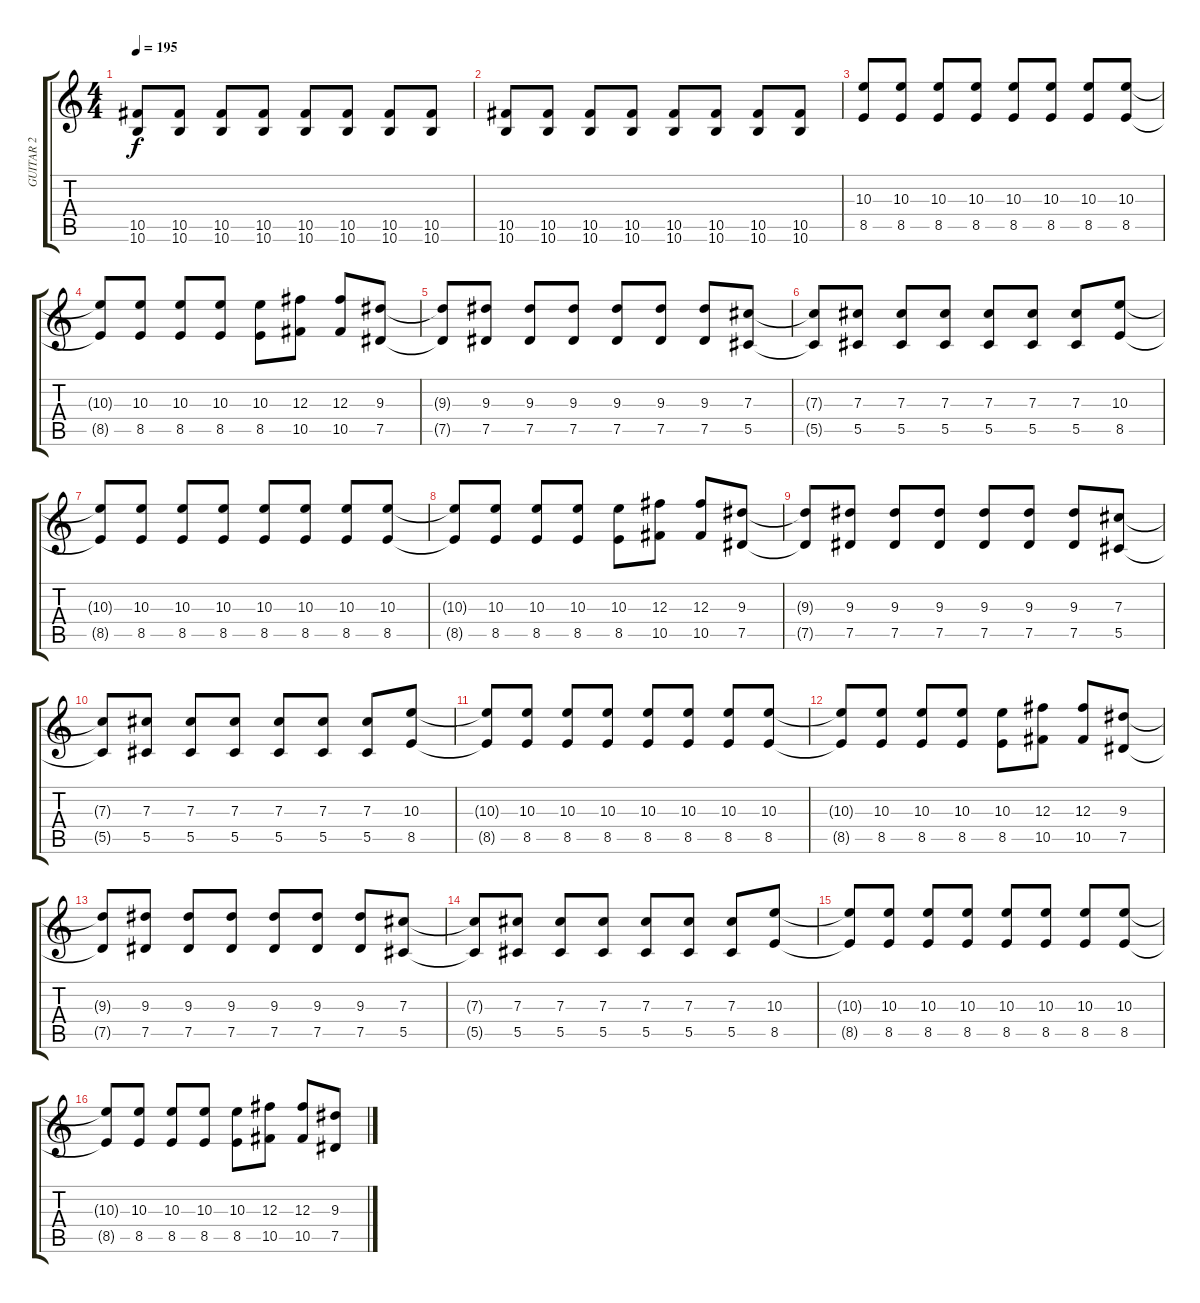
\track ("GUITAR 2" "GUITAR 2") {instrument distortionguitar}
\staff {score tabs}
\tuning (Eb4 Bb3 Gb3 Db3 Ab2 Db2) {hide}
\ts (4 4)
\tempo 195
\clef g2
\ks c
(10.5 10.6).8{dy f} (10.5 10.6).8 (10.5 10.6).8 (10.5 10.6).8 (10.5 10.6).8 (10.5 10.6).8 (10.5 10.6).8 (10.5 10.6).8 |
(10.5 10.6).8 (10.5 10.6).8 (10.5 10.6).8 (10.5 10.6).8 (10.5 10.6).8 (10.5 10.6).8 (10.5 10.6).8 (10.5 10.6).8 |
(10.3 8.5).8{volume 11} (10.3 8.5).8 (10.3 8.5).8 (10.3 8.5).8 (10.3 8.5).8 (10.3 8.5).8 (10.3 8.5).8 (10.3 8.5).8 |
(10.3{t} 8.5{t}).8 (10.3 8.5).8 (10.3 8.5).8 (10.3 8.5).8 (10.3 8.5).8 (12.3 10.5).8 (12.3 10.5).8 (9.3 7.5).8 |
(9.3{t} 7.5{t}).8 (9.3 7.5).8 (9.3 7.5).8 (9.3 7.5).8 (9.3 7.5).8 (9.3 7.5).8 (9.3 7.5).8 (7.3 5.5).8 |
(7.3{t} 5.5{t}).8 (7.3 5.5).8 (7.3 5.5).8 (7.3 5.5).8 (7.3 5.5).8 (7.3 5.5).8 (7.3 5.5).8 (10.3 8.5).8 |
(10.3{t} 8.5{t}).8 (10.3 8.5).8 (10.3 8.5).8 (10.3 8.5).8 (10.3 8.5).8 (10.3 8.5).8 (10.3 8.5).8 (10.3 8.5).8 |
(10.3{t} 8.5{t}).8 (10.3 8.5).8 (10.3 8.5).8 (10.3 8.5).8 (10.3 8.5).8 (12.3 10.5).8 (12.3 10.5).8 (9.3 7.5).8 |
(9.3{t} 7.5{t}).8 (9.3 7.5).8 (9.3 7.5).8 (9.3 7.5).8 (9.3 7.5).8 (9.3 7.5).8 (9.3 7.5).8 (7.3 5.5).8 |
(7.3{t} 5.5{t}).8 (7.3 5.5).8 (7.3 5.5).8 (7.3 5.5).8 (7.3 5.5).8 (7.3 5.5).8 (7.3 5.5).8 (10.3 8.5).8 |
(10.3{t} 8.5{t}).8 (10.3 8.5).8 (10.3 8.5).8 (10.3 8.5).8 (10.3 8.5).8 (10.3 8.5).8 (10.3 8.5).8 (10.3 8.5).8 |
(10.3{t} 8.5{t}).8 (10.3 8.5).8 (10.3 8.5).8 (10.3 8.5).8 (10.3 8.5).8 (12.3 10.5).8 (12.3 10.5).8 (9.3 7.5).8 |
(9.3{t} 7.5{t}).8 (9.3 7.5).8 (9.3 7.5).8 (9.3 7.5).8 (9.3 7.5).8 (9.3 7.5).8 (9.3 7.5).8 (7.3 5.5).8 |
(7.3{t} 5.5{t}).8 (7.3 5.5).8 (7.3 5.5).8 (7.3 5.5).8 (7.3 5.5).8 (7.3 5.5).8 (7.3 5.5).8 (10.3 8.5).8 |
(10.3{t} 8.5{t}).8 (10.3 8.5).8 (10.3 8.5).8 (10.3 8.5).8 (10.3 8.5).8 (10.3 8.5).8 (10.3 8.5).8 (10.3 8.5).8 |
(10.3{t} 8.5{t}).8 (10.3 8.5).8 (10.3 8.5).8 (10.3 8.5).8 (10.3 8.5).8 (12.3 10.5).8 (12.3 10.5).8 (9.3 7.5).8
